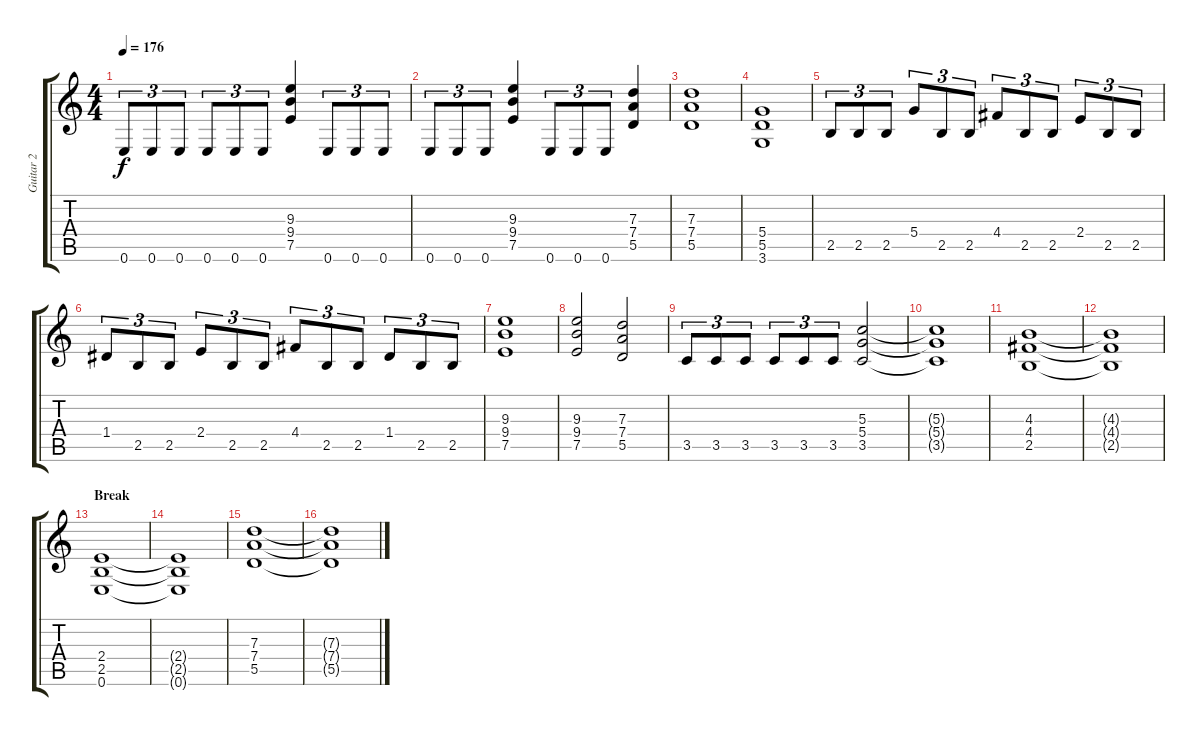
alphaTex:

\track ("Guitar 2" "Guitar 2") {instrument distortionguitar}
\staff {score tabs}
\tuning (E4 B3 G3 D3 A2 E2) {hide}
\ts (4 4)
\tempo 176
\clef g2
\ks c
0.6.8{tu (3 2) dy f} 0.6.8{tu (3 2)} 0.6.8{tu (3 2)} 0.6.8{tu (3 2)} 0.6.8{tu (3 2)} 0.6.8{tu (3 2)} (9.3 9.4 7.5).4 0.6.8{tu (3 2)} 0.6.8{tu (3 2)} 0.6.8{tu (3 2)} |
0.6.8{tu (3 2)} 0.6.8{tu (3 2)} 0.6.8{tu (3 2)} (9.3 9.4 7.5).4 0.6.8{tu (3 2)} 0.6.8{tu (3 2)} 0.6.8{tu (3 2)} (7.3 7.4 5.5).4 |
(7.3 7.4 5.5).1 |
(5.4 5.5 3.6).1 |
\section ("" "")
2.5.8{tu (3 2)} 2.5.8{tu (3 2)} 2.5.8{tu (3 2)} 5.4.8{tu (3 2)} 2.5.8{tu (3 2)} 2.5.8{tu (3 2)} 4.4.8{tu (3 2)} 2.5.8{tu (3 2)} 2.5.8{tu (3 2)} 2.4.8{tu (3 2)} 2.5.8{tu (3 2)} 2.5.8{tu (3 2)} |
1.4.8{tu (3 2)} 2.5.8{tu (3 2)} 2.5.8{tu (3 2)} 2.4.8{tu (3 2)} 2.5.8{tu (3 2)} 2.5.8{tu (3 2)} 4.4.8{tu (3 2)} 2.5.8{tu (3 2)} 2.5.8{tu (3 2)} 1.4.8{tu (3 2)} 2.5.8{tu (3 2)} 2.5.8{tu (3 2)} |
(9.3 9.4 7.5).1 |
(9.3 9.4 7.5).2 (7.3 7.4 5.5).2 |
3.5.8{tu (3 2)} 3.5.8{tu (3 2)} 3.5.8{tu (3 2)} 3.5.8{tu (3 2)} 3.5.8{tu (3 2)} 3.5.8{tu (3 2)} (5.3 5.4 3.5).2 |
(5.3{t} 5.4{t} 3.5{t}).1 |
(4.3 4.4 2.5).1 |
(4.3{t} 4.4{t} 2.5{t}).1 |
\section ("" "Break")
(2.4 2.5 0.6).1 |
(2.4{t} 2.5{t} 0.6{t}).1 |
(7.3 7.4 5.5).1 |
(7.3{t} 7.4{t} 5.5{t}).1
